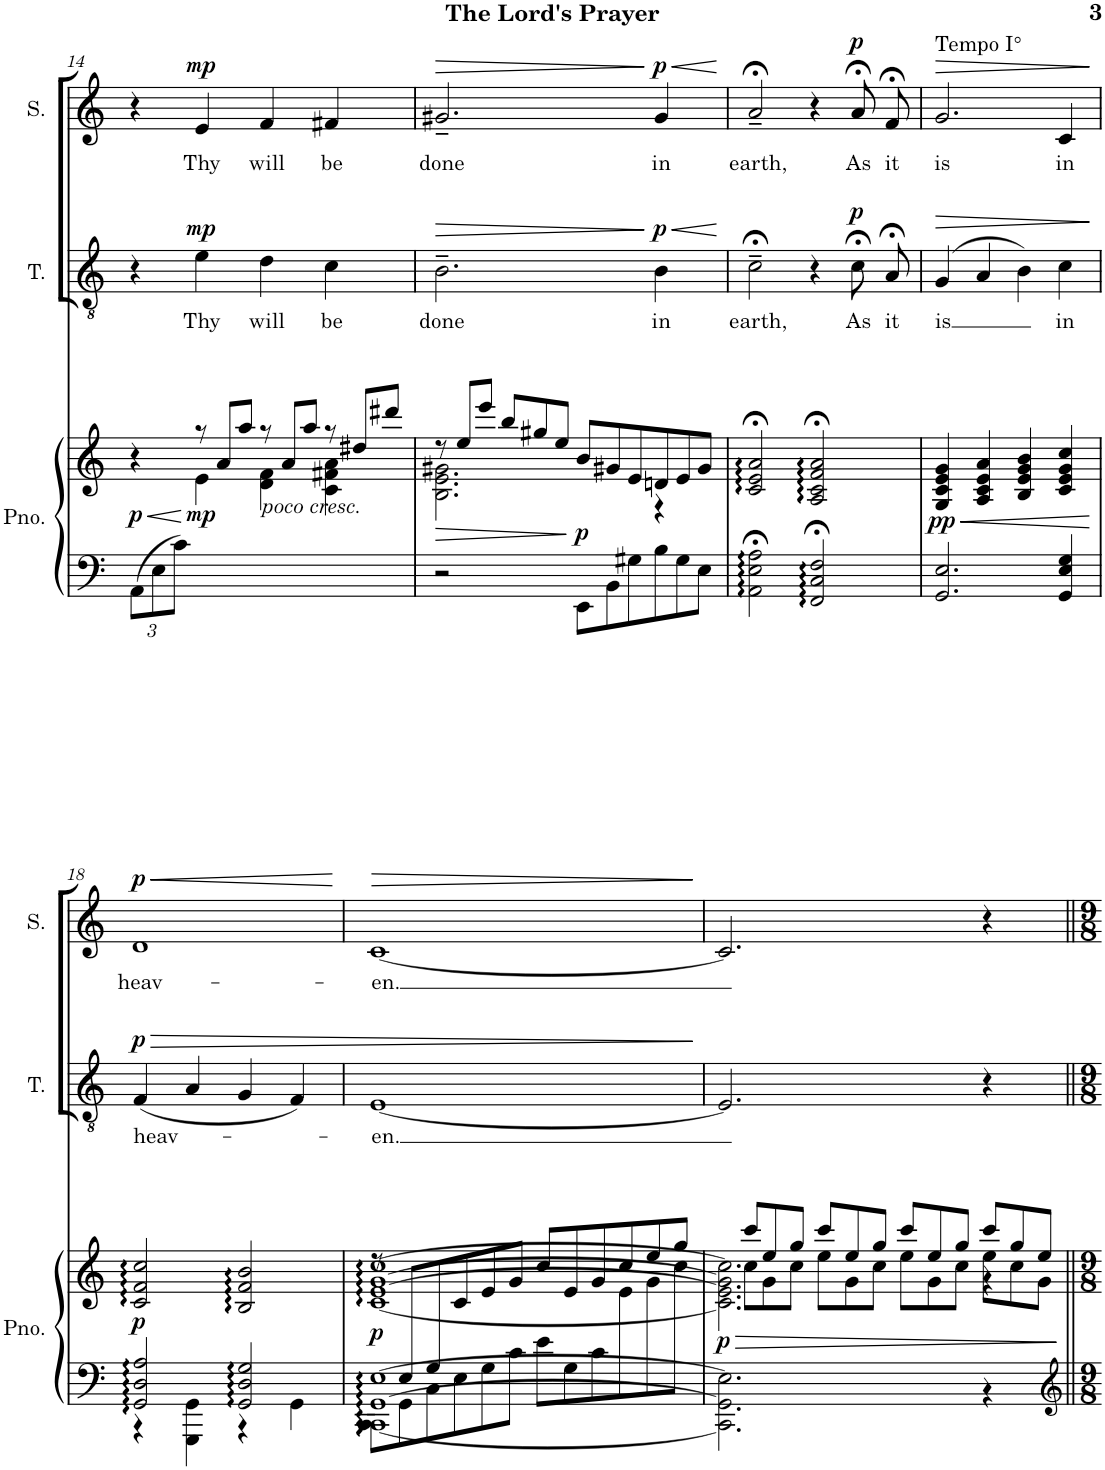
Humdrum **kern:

**kern	**kern	**dynam	**kern	**text	**dynam	**kern	**text	**dynam
*part3	*part3	*part3	*part2	*part2	*part2	*part1	*part1	*part1
*staff4	*staff3	*staff3/4	*staff2	*staff2	*staff2	*staff1	*staff1	*staff1
*I"Piano	*	*	*I"Tenor	*	*	*I"Soprano	*	*
*I'Pno.	*	*	*I'T.	*	*	*I'S.	*	*
!!LO:PB:g=z
*clefF4	*clefG2	*	*clefGv2	*	*	*clefG2	*	*
*k[]	*k[]	*	*k[]	*	*	*k[]	*	*
*M4/4	*M4/4	*	*M4/4	*	*	*M4/4	*	*
*met(c)	*met(c)	*	*met(c)	*	*	*met(c)	*	*
*Xbrackettup	*	*	*	*	*	*	*	*
=14	=14	=14	=14	=14	=14	=14	=14	=14
!	!	!LO:HP:b=2	!	!	!	!	!	!
*	*^	*	*	*	*	*	*	*
!	!	!	!LO:DY:n=1:a=2	!	!	!	!	!	!
12AA\L	4r	4ryy	< p	4r	.	.	4r	.	.
12E\	.	.	.	.	.	.	.	.	.
12c\J	.	.	.	.	.	.	.	.	.
!	!	!	!LO:DY:n=2:a=2	!	!LO:LY:b	!LO:DY:a	!	!LO:LY:b	!LO:DY:a
4ryy	12rgg	4e\	mp	4e\	Thy	mp	4e/	Thy	mp
.	12a/L	.	.	.	.	.	.	.	.
.	12aa/J	.	.	.	.	.	.	.	.
!LO:TX:a:i:t=poco cresc.	!	!	!	!	!	!	!	!	!
!	!	!	!	!	!LO:LY:b	!	!	!LO:LY:b	!
2ryy	12rgg	4d\ 4f\	.	4d\	will	.	4f/	will	.
.	12a/L	.	.	.	.	.	.	.	.
.	12aa/J	.	.	.	.	.	.	.	.
!	!	!	!	!	!LO:LY:b	!	!	!LO:LY:b	!
.	12rgg	4c\ 4f#X\ 4a\	.	4c\	be	.	4f#X/	be	.
.	12dd#X/L	.	.	.	.	.	.	.	.
.	12ddd#X/J	.	.	.	.	.	.	.	.
=15	=15	=15	=15	=15	=15	=15	=15	=15	=15
!	!	!	!LO:HP:b	!	!LO:LY:b	!LO:HP:b	!	!LO:LY:b	!LO:HP:b
2r	12r	2.B\ 2.e\ 2.g#X\	>	2.B~\	done	>	2.g#X~/	done	>
.	12ee/L	.	.	.	.	.	.	.	.
.	12eee/J	.	.	.	.	.	.	.	.
*	*Xbrackettup	*	*	*	*	*	*	*	*
.	12bb/L	.	.	.	.	.	.	.	.
.	12gg#X/	.	.	.	.	.	.	.	.
.	12ee/J	.	.	.	.	.	.	.	.
*brackettup	*brackettup	*	*	*	*	*	*	*	*
!	!	!	!LO:DY:n=1:b	!	!	!	!	!	!
12EE\L	12b/L	.	[ p	.	.	.	.	.	.
12BB\	12g#X/	.	.	.	.	.	.	.	.
12G#X\	12e/	.	.	.	.	.	.	.	.
!	!	!	!	!	!LO:LY:b	!LO:HP:b	!	!LO:LY:b	!LO:HP:n=1:b
!	!	!	!	!	!	!LO:DY:n=1:a	!	!	!LO:DY:n=1:a
12B\	12dn/	4r	.	4B\	in	< p	4g#/	in	] < p
12G#\	12e/	.	.	.	.	.	.	.	.
12E\J	12g#/J	.	.	.	.	.	.	.	.
*	*v	*v	*	*	*	*	*	*	*
.	.	.	.	.	]	.	.	[
=16	=16	=16	=16	=16	=16	=16	=16	=16
!	!	!	!	!LO:LY:b	!	!	!LO:LY:b	!
2AA\;< 2E\;< 2A\;<	2c/;< 2e/;< 2a/;<	.	2c;<~\	earth,	.	2a;<~/	earth,	.
2FF/;< 2C/;< 2F/;<	2A/;< 2c/;< 2f/;< 2a/;<	.	4r	.	.	4r	.	.
!	!	!	!	!LO:LY:b	!LO:DY:a	!	!LO:LY:b	!LO:DY:a
.	.	.	8c;<\L	As	p	8a;</L	As	p
!	!	!	!	!LO:LY:b	!	!	!LO:LY:b	!
.	.	.	8A;<\J	it	.	8f;</J	it	.
=17	=17	=17	=17	=17	=17	=17	=17	=17
!	!	!	!	!	!	!LO:TX:a:t=Tempo I°	!	!
!	!	!LO:HP:b	!	!LO:LY:b	!LO:HP:b	!	!LO:LY:b	!LO:HP:b
!	!	!LO:DY:n=1:b	!	!	!	!	!	!
2.GG/ 2.E/	4G/ 4c/ 4e/ 4g/	< pp	(4G/	is	>	2.g/	is	>
.	4A/ 4c/ 4e/ 4a/	.	4A/	.	.	.	.	.
.	4B/ 4e/ 4g/ 4b/	.	4B\)	.	.	.	.	.
!	!	!	!	!LO:LY:b	!	!	!LO:LY:b	!
4GG/ 4E/ 4G/	4c/ 4e/ 4g/ 4cc/	.	4c\	in	.	4c/	in	.
.	.	]	.	.	[	.	.	]
!!LO:LB:g=z
=18	=18	=18	=18	=18	=18	=18	=18	=18
*^	*	*	*	*	*	*	*	*
!	!	!	!LO:DY:b	!	!LO:LY:b	!LO:DY:a	!	!LO:LY:b	!LO:HP:b
!	!	!	!	!	!	!	!	!	!LO:DY:n=1:a
2GG/ 2D/ 2A/	4r	2c/ 2f/ 2cc/	p	(4F/	heav-	p	1d	heav-	< p
.	4GGG\ 4GG\	.	.	4A/	.	.	.	.	.
2GG/ 2D/ 2G/	4r	2B/ 2f/ 2b/	.	4G/	.	.	.	.	.
.	4GG\	.	.	4F/)	.	.	.	.	.
*v	*v	*	*	*	*	*	*	*	*
.	.	.	.	.	.	.	.	[
=19	=19	=19	=19	=19	=19	=19	=19	=19
*^	*^	*	*	*	*	*	*	*
*	*^	*	*^	*	*	*	*	*	*	*
!	!	!	!	!	!	!LO:DY:a=2	!	!LO:LY:b	!	!	!LO:LY:b	!LO:HP:b
12ryy	12CC\L	[1CC [>1GG [>1E	12r	[1c [>1e [>1g [>1cc	2.ryy	p	[1E	-en.	.	[1c	-en.	>
12E/L	12GG\	.	6ryy	.	.	.	.	.	.	.	.	.
12G/	12C\	.	.	.	.	.	.	.	.	.	.	.
2.ryy	12E\	.	12c/	.	.	.	.	.	.	.	.	.
.	12G\	.	12e/	.	.	.	.	.	.	.	.	.
.	12c\J	.	12g/J	.	.	.	.	.	.	.	.	.
.	12e\L	.	12cc/L	.	.	.	.	.	.	.	.	.
.	12G\	.	12e/	.	.	.	.	.	.	.	.	.
.	12c\	.	12g/	.	.	.	.	.	.	.	.	.
.	4ryy	.	12cc/	.	12e\	.	.	.	.	.	.	.
.	.	.	12ee/	.	12g\	.	.	.	.	.	.	.
.	.	.	12gg/J	.	12cc\J	.	.	.	.	.	.	.
*v	*v	*v	*	*	*	*	*	*	*	*	*	*
*	*v	*v	*v	*	*	*	*	*	*	*
.	.	.	.	.	]	.	.	]
=20	=20	=20	=20	=20	=20	=20	=20	=20
*	*Xbrackettup	*	*	*	*	*	*	*
*	*^	*	*	*	*	*	*	*
*	*	*^	*	*	*	*	*	*	*
!	!	!	!	!LO:DY:a=2	!	!	!	!	!	!
2.CC\] 2.GG\] 2.E\]	12ccc/L	2.c\] 2.e\] 2.g\] 2.cc\]	12cc\L	p	2.E/]	.	.	2.c/]	.	.
.	12ee/	.	12g\	.	.	.	.	.	.	.
.	12gg/J	.	12cc\J	.	.	.	.	.	.	.
.	12ccc/L	.	12ee\L	.	.	.	.	.	.	.
.	12ee/	.	12g\	.	.	.	.	.	.	.
.	12gg/J	.	12cc\J	.	.	.	.	.	.	.
.	12ccc/L	.	12ee\L	.	.	.	.	.	.	.
.	12ee/	.	12g\	.	.	.	.	.	.	.
.	12gg/J	.	12cc\J	.	.	.	.	.	.	.
4r	12ccc/L	4r	12ee\L	.	4r	.	.	4r	.	.
.	12gg/	.	12cc\	.	.	.	.	.	.	.
.	12ee/J	.	12g\J	.	.	.	.	.	.	.
*	*v	*v	*v	*	*	*	*	*	*	*
.	.	[	.	.	.	.	.	.
=||	=||	=||	=||	=||	=||	=||	=||	=||
*-	*-	*-	*-	*-	*-	*-	*-	*-
